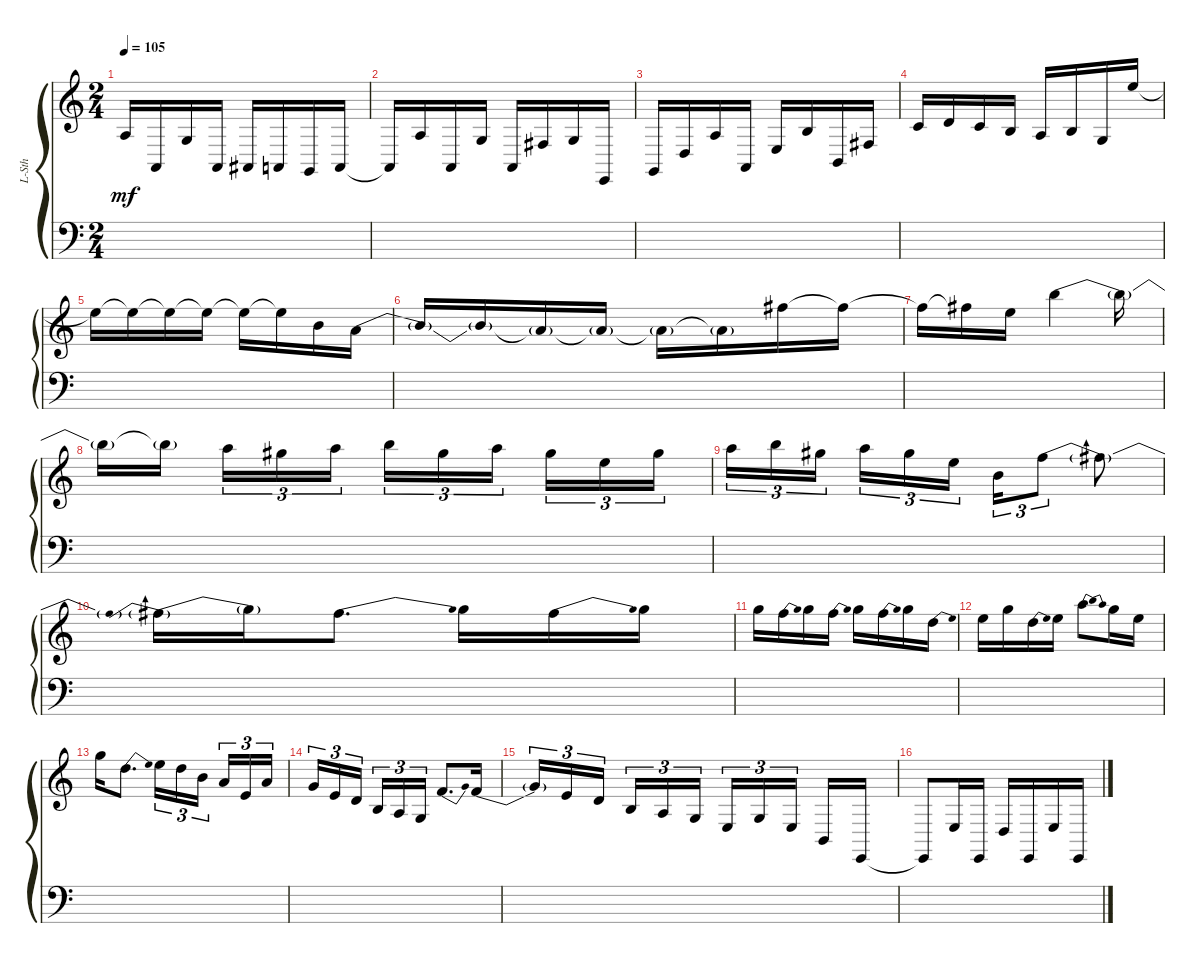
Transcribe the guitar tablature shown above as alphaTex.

\defaultSystemsLayout 4
\bracketExtendMode groupsimilarinstruments
\otherSystemsTrackNameOrientation horizontal
\track ("Mr. Hammer" "L-Sth") {instrument lead7fifths}
\staff {score}
\tuning (E4 B3 G3 D3 A2 E2)
\ts (2 4)
\tempo 105
\clef g2
\ks c
2.3.16{dy mf} 0.5.16 0.3.16 0.5.16 1.5{acc #}.16 0.5.16 3.6.16 5.6.16 |
5.6{t}.16 7.4.16 5.6.16 5.4.16 5.6.16 4.4{acc #}.16 0.3.16 0.6.16 |
3.6.16 5.5.16 7.4.16 5.6.16 2.4.16 4.3.16 2.5.16 4.4{acc #}.16 |
5.3.16 3.2.16 1.2.16 0.2.16 2.3.16 4.3.16 5.4.16 12.1.16 |
12.1{t}.16 12.1{t}.16 12.1{t}.16 12.1{t}.16 12.1{t}.16 12.1{t}.16 7.1.16 5.1{be (bend 0 0 15 4)}.16 |
5.1{t}.16 5.1{t}.16 5.1{t}.16 5.1{t}.16 5.1{t}.16 5.1{t}.16 14.1{acc #}.16 14.1{t acc #}.16 |
14.1{t acc #}.16 14.1{t acc #}.16 17.2.16 19.1{be (bendrelease 0 0 10.2 4 20.4 4 30 0)}.4 19.1{t}.16 |
19.1{t}.16 19.1{t}.16 17.1.16{tu (3 2)} 16.1{acc #}.16{tu (3 2)} 17.1.16{tu (3 2)} 19.1.16{tu (3 2)} 16.1{acc #}.16{tu (3 2)} 17.1.16{tu (3 2)} 16.1{acc #}.16{tu (3 2)} 12.1.16{tu (3 2)} 16.1{acc #}.16{tu (3 2)} |
17.1.16{tu (3 2)} 19.1.16{tu (3 2)} 16.1{acc #}.16{tu (3 2)} 17.1.16{tu (3 2)} 16.1{acc #}.16{tu (3 2)} 12.1.16{tu (3 2)} 12.2.16{tu (3 2)} 13.1{be (bend 7.199999999999999 0 18 3)}.8{tu (3 2)} 13.1{t}.8 |
13.1{be (prebendbend 0 3 15 4) t}.16 13.1{t}.16 13.1{be (bend 0 0 15 4)}.8{d} 15.1.16 13.1{be (bend 0 0 15 4)}.16 15.1.16 |
15.1.16 13.1{be (bend 0 0 15 4)}.16 15.1.16 13.1{be (bend 0 0 15 4)}.16 15.1.16 13.1{be (bend 0 0 15 4)}.16 15.1.16 10.1{be (bend 0 0 15 4)}.16 |
12.1.16 15.1.16 10.1{be (bend 0 0 15 4)}.16 12.1.16 17.1{be (bendrelease 0 0 10.2 4 20.4 4 30 0)}.8 15.1.16 12.1.16 |
15.1.16 10.1{be (bend 0 0 15 4)}.8{d} 12.1.16{tu (3 2)} 10.1.16{tu (3 2)} 7.1.16{tu (3 2)} 5.1.16{tu (3 2)} 5.2.16{tu (3 2)} 5.1.16{tu (3 2)} |
3.1.16{tu (3 2)} 5.2.16{tu (3 2)} 3.2.16{tu (3 2)} 4.3.16{tu (3 2)} 7.4.16{tu (3 2)} 5.4.16{tu (3 2)} 6.2{be (bend 0 0 23.4 4)}.8{d} 6.2{be (bend 0 0 15 4)}.16 |
6.2{t}.16{tu (3 2)} 5.2.16{tu (3 2)} 3.2.16{tu (3 2)} 4.3.16{tu (3 2)} 7.4.16{tu (3 2)} 5.4.16{tu (3 2)} 2.4.16{tu (3 2)} 5.4.16{tu (3 2)} 2.4.16{tu (3 2)} 2.5.16 0.6.16 |
0.6{t}.8 2.4.16 0.6.16 0.4.16 0.6.16 2.4.16 0.6.16
\staff {score}
\tuning (E4 B3 G3 D3 A2 E2)
\clef f4
\ottava regular
\simile none
\ks c
|
|
|
|
|
|
|
|
|
|
|
|
|
|
|
